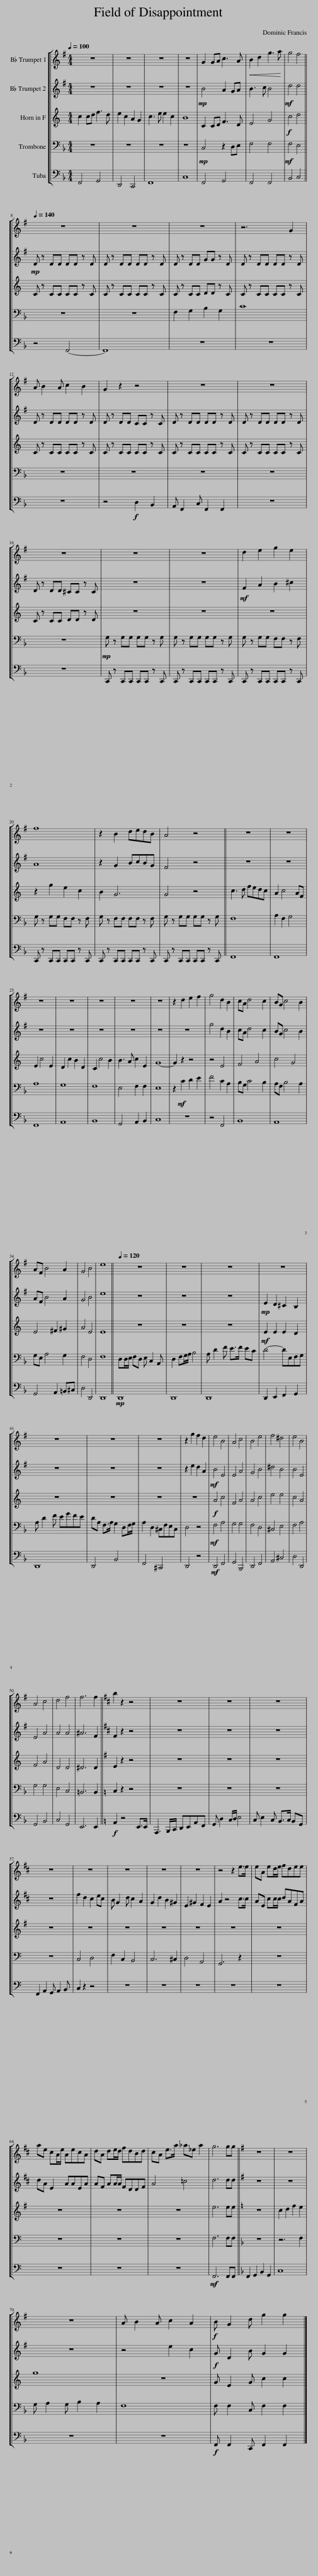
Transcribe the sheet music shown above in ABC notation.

X:1
%%score [ 1 2 3 4 5 ]
L:1/8
Q:1/4=100
M:4/4
I:linebreak $
K:F
V:1 treble transpose=-2
V:2 treble transpose=-2
V:3 treble transpose=-7
V:4 bass
V:5 bass
V:1
[K:G] z8 | z8 | z8 | z8 | G2 GA c3 A | %5
!<(! B2 d2 g3 a!<)! | g4 f4 ||$[Q:1/4=140] z8 | z8 | z8 | %10
 z6 G2 |$ A B2 A c2 B2 | G2 z2 z4 | z8 | z8 |$ %15
 z8 | z8 | z8 | d2 e2 g2 e2 |$ f8 | %20
 z2 B2 dedB | A4 z4 || z8 | z8 |$ z8 | %25
 z8 | z8 | z8 | z8 | z2 d2 e2 f2 | %30
 g4 d2 B2 | cA d4 c2 | BG c4 B2 |$ AF B4 A2 | G4 B4 | %35
 e8 ||[Q:1/4=120] z8 | z8 | z8 | z8 |$ %40
 z8 | z8 | z8 | z2 g2 f2 d2 | e4 B4 | %45
 A4 c4 | B4 e4 | f4 ^d4 | e4 B4 |$ A4 c4 | %50
 d4 f4 | f6 f2 ||[K:D] b2 z2 z4 | z8 | z8 | %55
 z8 |$ z8 | z8 | z8 | z8 | %60
 z8 | z4 z2 e>e | eA ed/e/ fdee |$ ae cA/e/ AecA | dA de/d/ fdBd | %65
 cA e>a _a_e a2 | g6 gg ||[K:G] z8 | z8 |$ z8 | %70
 A B2 A c2 A2 |!f! B G2 d g2 g2 |] %72
V:2
[K:G] z8 | z8 | z8 | z8 |!mp! B4 A2 GA | %5
 B3 c B4 |!mf! d4 d4 ||$!mp! D z DD DD z D | D z DD DD z D | D z DD GG z D | %10
 D z DD DD z D |$ D z DD DD z D | D z DD CC z C | D z DD DD z D | D z DD DD z D |$ %15
 D z DD ^CC z C | z8 | z8 |!mf! F2 A2 B2 ^c2 |$ A8 | %20
 z2 G2 BcBG | F4 z4 || z8 | z8 |$ z8 | %25
 z8 | z8 | z8 | z8 | z8 | %30
 g4 d2 B2 | cA d4 c2 | BG c4 B2 |$ AF B4 A2 | G4 B4 | %35
 e8 || z8 | z8 | z8 |!mp! E2 D2 ^C2 B,2 |$ %40
 z8 | z8 | z8 | z2 e2 d2 A2 |!mf! B4 E4 | %45
 E4 A4 | G4 B4 | ^d4 B4 | B4 E4 |$ E4 A4 | %50
 A4 A4 | ^A6 F2 ||[K:D] F2 z2 z4 | z8 | z8 | %55
 z8 |$ z8 | f2 d2 c2 ec | B G2 d c2 A2 | G2 d2 B2 ^G2 | %60
 E2 ^G2 F2 E2 | A2 z4 c>c | AE cc/c/ dAFA |$ dA E2 AAEA | AF AA/A/ FDDF | %65
 A4 =c4 | d6 dd ||[K:G] z8 | z8 |$ z8 | %70
 z4 e2 c2 |!f! G D2 B G2 G2 |] %72
V:3
[K:C] c2 cd f3 d | e2 c2 A2 G2 | c3 e e2 c2 | B8 | C2 CD F3 D | %5
 E4 G4 |!f! c4 d4 ||$ C z CC CC z C | C z CC CC z C | C z CC DD z C | %10
 C z CC CC z C |$ C z CC CC z C | C z CC CC z C | C z CC CC z C | C z CC CC z C |$ %15
 C z CC DD z D | z8 | z8 | z8 |$ z2 g2 e2 c2 | %20
 B2 G6 | G4 z4 || c3 d fedc | A2 c4 AF |$ E2 c4 E2 | %25
 D2 c2 B2 D2 | C2 c4 B2 | B3 A c2 E2 | G8- | G2 z2 z4 | %30
 z4 E4 | F4 A4 | c4 G4 |$ E4 ^F2 ^G2 | A4 E4 | %35
 E8 || z8 | z8 | z8 |!mf! E2 E2 E2 D2 |$ %40
 z8 | z8 | z8 | z8 |!f! A4 c4 | %45
 F4 A4 | A4 c4 | e4 e4 | c4 A4 |$ F4 A4 | %50
 D4 D4 | ^D6 D2 ||[K:G] E2 z2 z4 | z8 | z8 | %55
 z8 |$ z8 | z8 | z8 | z8 | %60
 z8 | z8 | z8 |$ z8 | z8 | %65
 z8 | e6 ee ||[K:C] z8 | c2 d2 f2 e2 |$ g8 | %70
 z8 | G E2 G c2 c2 |] %72
V:4
 z8 | z8 | z8 | z8 |!mp! C,4 z2 D,E, | %5
 F,4 F,4 |!mf! F,4 E,4 ||$ z8 | z8 | F,2 G,2 B,2 G,2 | %10
 C8 |$ z8 | z8 | z8 | z8 |$ %15
 z8 |!mp! G, z G,G, G,G, z G, | G, z G,G, G,G, z G, | G, z G,G, F,F, z F, |$ G, z G,G, F,F, z F, | %20
 G, z F,F, F,F, z F, | G, z G,G, G,G, z G, || F,8 | A,2 F,2 G,4 |$ A,8 | %25
 G,8 | F,8 | E,4 F,2 F,2 | E,8 | z2!mf! C2 D2 E2 | %30
 F4 C2 A,2 | B,G, C4 B,2 | A,F, B,4 A,2 |$ G,E, A,4 G,2 | F,4 D,4 | %35
 F,8 || D,D,/E,/ F,D, E, C,2 A,, | D,2 F,G,/A,/ B,4 | A, D2 F E>F EC | D4- DE,F,G, |$ %40
 A, D2 F EGFE | DA, F,>A, G,2 D,F,/G,/ | A,2 D,2 ^C,F,E,C, | D,4 z4 |!mf! F,4 A,4 | %45
 G,4 G,4 | F,4 D,4 | ^C,4 E,4 | F,4 A,4 |$ G,4 G,4 | %50
 E,4 C,4 | =B,,6 B,,2 ||[K:C] C,2 z2 z4 | z8 | z8 | %55
 z8 |$ z8 | C,4 D,4 | F,2 C,2 B,,4 | C,6 ^C,2 | %60
 D,4 A,,4 | G,,6 z2 | z8 |$ z8 | z8 | %65
 z8 | F,6 F,F, ||[K:F] z8 | z6 F,2 |$ G, A,2 G, B,2 A,2 | %70
 F,8 | F, F,2 C, F,2 F,2 |] %72
V:5
 F,,4 G,,4 | D,,4 C,,4 | F,,8 | C,8 | F,,4 G,,4 | %5
 F,,4 F,,4 | B,,4 C,4 ||$ z4 F,,4- | F,,8 | z8 | %10
 z8 |$ z8 | z4!f! D,2 B,,2 | A,, F,,2 C, F,,2 F,,2 | z8 |$ %15
 z8 | C,, z C,,C,, C,,C,, z C,, | C,, z C,,C,, C,,C,, z C,, | C,, z C,,C,, C,,C,, z C,, |$ C,, z C,,C,, C,,C,, z C,, | %20
 C,, z C,,C,, C,,C,, z C,, | C,, z C,,C,, C,,C,, z C,, || F,,8 | F,,8 |$ F,,8 | %25
 A,,8 | B,,8 | G,,4 A,,2 B,,2 | C,8 | z8 | %30
 z4 F,,4 | B,,8 | A,,8 |$ G,,4 A,,2 =B,,^C, | D,4 D,,4 | %35
 D,,8 ||!mp! D,,8 | D,,8 | D,,8 | D,,2 E,,2 F,,2 G,,2 |$ %40
 D,,8 | D,,4 B,,4 | F,,4 ^C,,4 | D,,4 z4 |!mf! D,,4 F,,4 | %45
 G,,4 B,,,4 | D,,4 F,,4 | A,,4 ^C,4 | D,4 D,,4 |$ G,,4 B,,4 | %50
 C,4 G,,4 | E,,6 E,,2 ||[K:C]!f! A,,2 z4 E,,>E,, | A,,,3 B,,,/C,,/ D,,E,,A,,F,, | G,, D,2 C,/D,/ E,4 | %55
 C, E,2 C, B,,>C, B,,G,, |$ F,,2 A,,2 G,, A,,2 B,, | C,2 z2 z4 | z8 | z8 | %60
 z8 | z8 | z8 |$ z8 | z8 | %65
 z8 |!mf! F,,6 F,,F,, ||[K:F] F,,2 G,,2 B,,2 G,,2 | C,8 |$ z8 | %70
 z8 |!f! F,, F,,2 C,, F,,2 F,,2 |] %72
